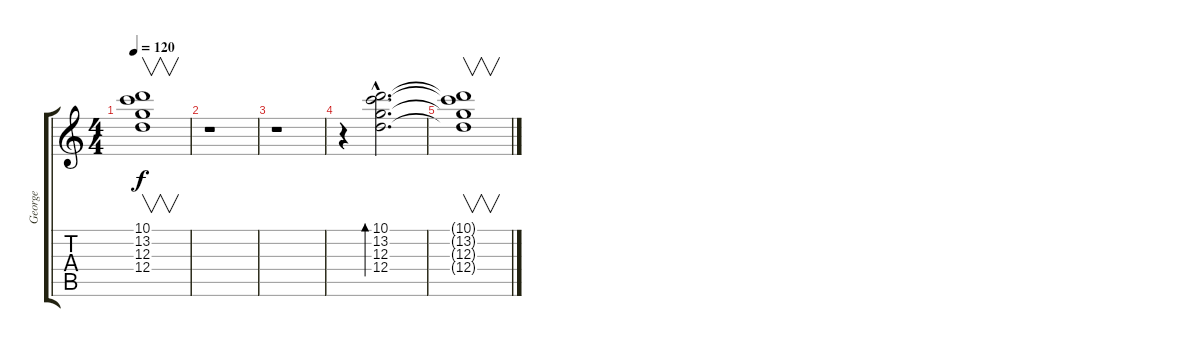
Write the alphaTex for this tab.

\track ("George" "George") {instrument distortionguitar}
\staff {score tabs}
\tuning (E4 B3 G3 D3 A2 E2) {hide}
\ts (4 4)
\tempo 120
\clef g2
\ks c
(10.1{t} 13.2{t} 12.3{t} 12.4{t}).1{v dy f} |
r.1 |
r.1 |
r.4 (10.1{hac} 13.2{hac} 12.3{hac} 12.4{hac}).2{d bd 60} |
(10.1{t} 13.2{t} 12.3{t} 12.4{t}).1{v}
